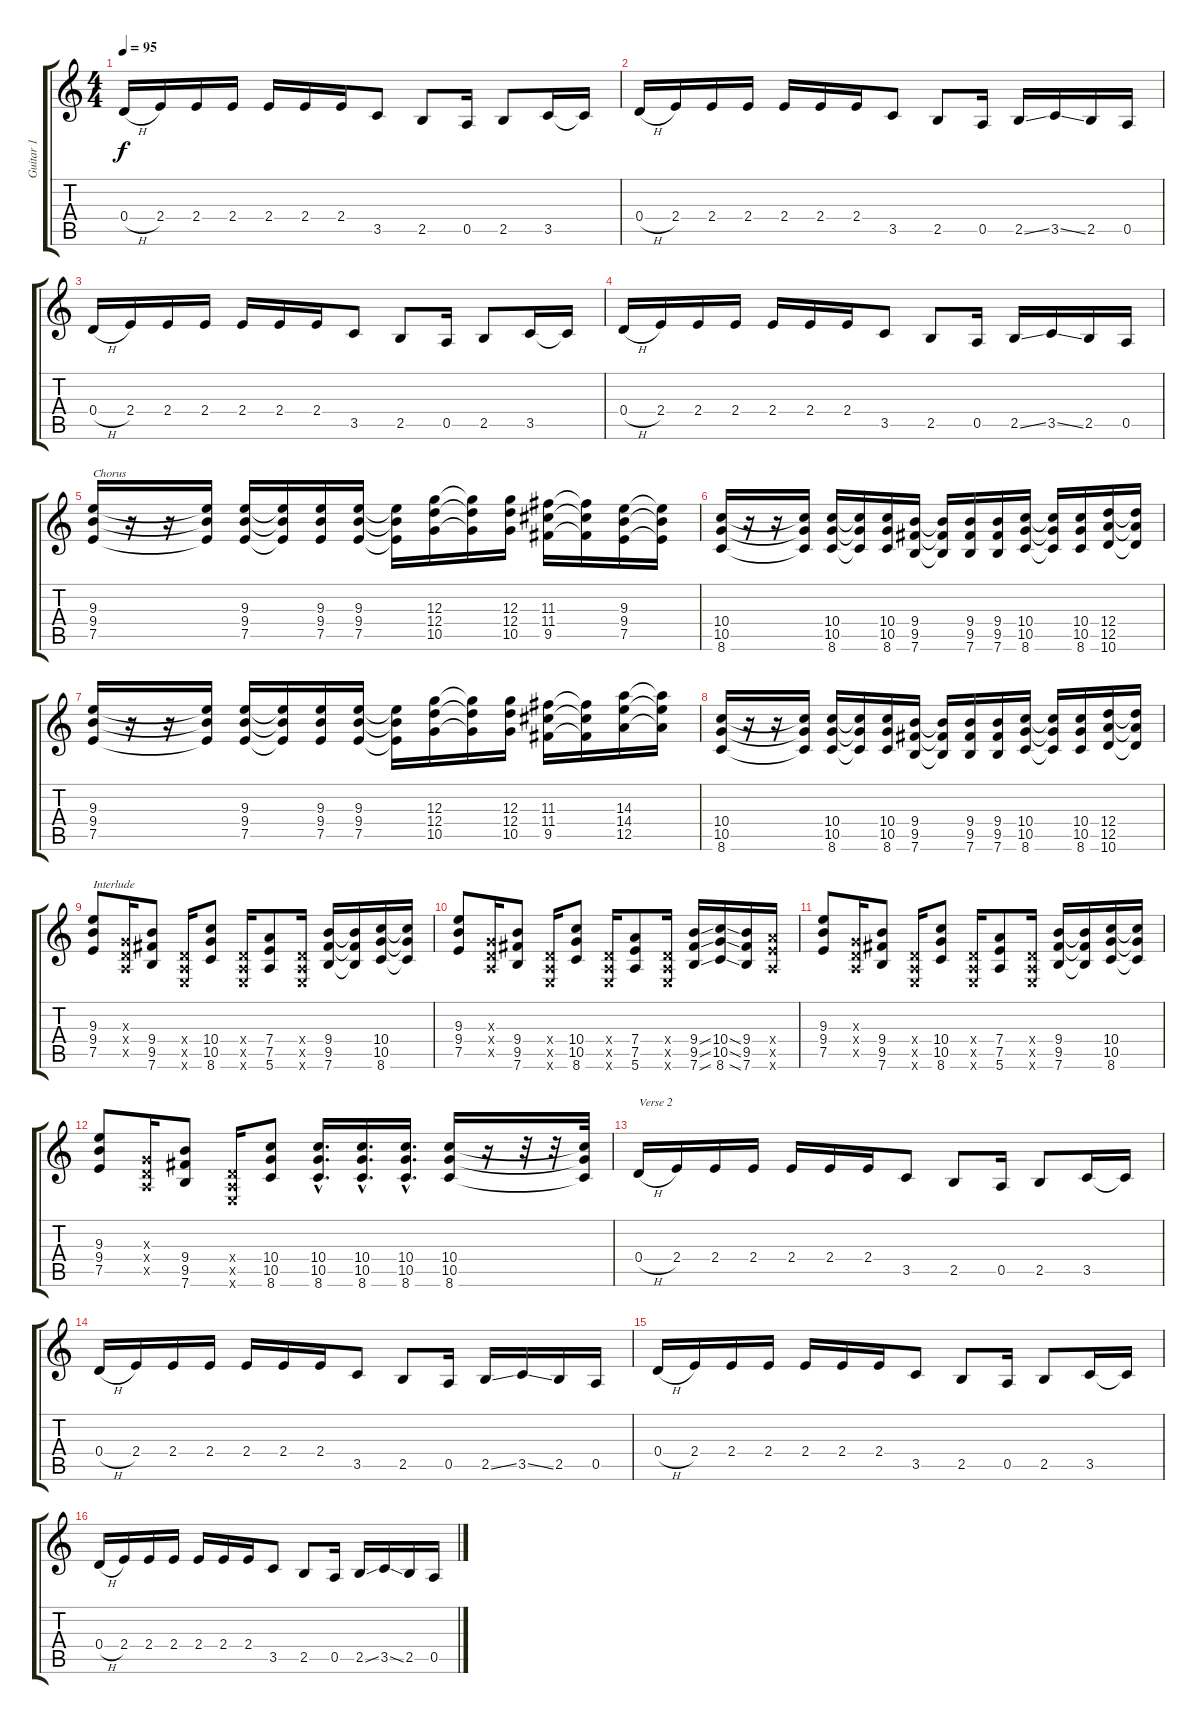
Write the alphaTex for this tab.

\track ("Guitar 1" "Guitar 1") {instrument distortionguitar}
\staff {score tabs}
\tuning (E4 B3 G3 D3 A2 E2) {hide}
\ts (4 4)
\tempo 95
\clef g2
\ks c
0.4{h}.16{dy f} 2.4.16 2.4.16 2.4.16 2.4.16 2.4.16 2.4.16 3.5.8 2.5.8 0.5.16 2.5.8 3.5.16 3.5{t}.16 |
0.4{h}.16 2.4.16 2.4.16 2.4.16 2.4.16 2.4.16 2.4.16 3.5.8 2.5.8 0.5.16 2.5{ss}.16 3.5{ss}.16 2.5.16 0.5.16 |
0.4{h}.16 2.4.16 2.4.16 2.4.16 2.4.16 2.4.16 2.4.16 3.5.8 2.5.8 0.5.16 2.5.8 3.5.16 3.5{t}.16 |
0.4{h}.16 2.4.16 2.4.16 2.4.16 2.4.16 2.4.16 2.4.16 3.5.8 2.5.8 0.5.16 2.5{ss}.16 3.5{ss}.16 2.5.16 0.5.16 |
(9.3 9.4 7.5).16{txt "Chorus"} r.16 r.16 (9.3{t} 9.4{t} 7.5{t}).16 (9.3 9.4 7.5).16 (9.3{t} 9.4{t} 7.5{t}).16 (9.3 9.4 7.5).16 (9.3 9.4 7.5).16 (9.3{t} 9.4{t} 7.5{t}).16 (12.3 12.4 10.5).16 (12.3{t} 12.4{t} 10.5{t}).16 (12.3 12.4 10.5).16 (11.3 11.4 9.5).16 (11.3{t} 11.4{t} 9.5{t}).16 (9.3 9.4 7.5).16 (9.3{t} 9.4{t} 7.5{t}).16 |
(10.4 10.5 8.6).16 r.16 r.16 (10.4{t} 10.5{t} 8.6{t}).16 (10.4 10.5 8.6).16 (10.4{t} 10.5{t} 8.6{t}).16 (10.4 10.5 8.6).16 (9.4 9.5 7.6).16 (9.4{t} 9.5{t} 7.6{t}).16 (9.4 9.5 7.6).16 (9.4 9.5 7.6).16 (10.4 10.5 8.6).16 (10.4{t} 10.5{t} 8.6{t}).16 (10.4 10.5 8.6).16 (12.4 12.5 10.6).16 (12.4{t} 12.5{t} 10.6{t}).16 |
(9.3 9.4 7.5).16 r.16 r.16 (9.3{t} 9.4{t} 7.5{t}).16 (9.3 9.4 7.5).16 (9.3{t} 9.4{t} 7.5{t}).16 (9.3 9.4 7.5).16 (9.3 9.4 7.5).16 (9.3{t} 9.4{t} 7.5{t}).16 (12.3 12.4 10.5).16 (12.3{t} 12.4{t} 10.5{t}).16 (12.3 12.4 10.5).16 (11.3 11.4 9.5).16 (11.3{t} 11.4{t} 9.5{t}).16 (14.3 14.4 12.5).16 (14.3{t} 14.4{t} 12.5{t}).16 |
(10.4 10.5 8.6).16 r.16 r.16 (10.4{t} 10.5{t} 8.6{t}).16 (10.4 10.5 8.6).16 (10.4{t} 10.5{t} 8.6{t}).16 (10.4 10.5 8.6).16 (9.4 9.5 7.6).16 (9.4{t} 9.5{t} 7.6{t}).16 (9.4 9.5 7.6).16 (9.4 9.5 7.6).16 (10.4 10.5 8.6).16 (10.4{t} 10.5{t} 8.6{t}).16 (10.4 10.5 8.6).16 (12.4 12.5 10.6).16 (12.4{t} 12.5{t} 10.6{t}).16 |
(9.3 9.4 7.5).8{txt "Interlude"} (0.3{x} 0.4{x} 0.5{x}).16 (9.4 9.5 7.6).8 (0.4{x} 0.5{x} 0.6{x}).16 (10.4 10.5 8.6).8 (0.4{x} 0.5{x} 0.6{x}).16 (7.4 7.5 5.6).8 (0.4{x} 0.5{x} 0.6{x}).16 (9.4 9.5 7.6).16 (9.4{t} 9.5{t} 7.6{t}).16 (10.4 10.5 8.6).16 (10.4{t} 10.5{t} 8.6{t}).16 |
(9.3 9.4 7.5).8 (0.3{x} 0.4{x} 0.5{x}).16 (9.4 9.5 7.6).8 (0.4{x} 0.5{x} 0.6{x}).16 (10.4 10.5 8.6).8 (0.4{x} 0.5{x} 0.6{x}).16 (7.4 7.5 5.6).8 (0.4{x} 0.5{x} 0.6{x}).16 (9.4{ss} 9.5{ss} 7.6{ss}).16 (10.4{ss} 10.5{ss} 8.6{ss}).16 (9.4 9.5 7.6).16 (7.4{x} 7.5{x} 5.6{x}).16 |
(9.3 9.4 7.5).8 (0.3{x} 0.4{x} 0.5{x}).16 (9.4 9.5 7.6).8 (0.4{x} 0.5{x} 0.6{x}).16 (10.4 10.5 8.6).8 (0.4{x} 0.5{x} 0.6{x}).16 (7.4 7.5 5.6).8 (0.4{x} 0.5{x} 0.6{x}).16 (9.4 9.5 7.6).16 (9.4{t} 9.5{t} 7.6{t}).16 (10.4 10.5 8.6).16 (10.4{t} 10.5{t} 8.6{t}).16 |
(9.3 9.4 7.5).8 (0.3{x} 0.4{x} 0.5{x}).16 (9.4 9.5 7.6).8 (0.4{x} 0.5{x} 0.6{x}).16 (10.4 10.5 8.6).8 (10.4{hac} 10.5{hac} 8.6{hac}).16{d} (10.4{hac} 10.5{hac} 8.6{hac}).16{d} (10.4{hac} 10.5{hac} 8.6{hac}).16{d} (10.4 10.5 8.6).16 r.16 r.32 r.32 (10.4{t} 10.5{t} 8.6{t}).32 |
0.4{h}.16{txt "Verse 2"} 2.4.16 2.4.16 2.4.16 2.4.16 2.4.16 2.4.16 3.5.8 2.5.8 0.5.16 2.5.8 3.5.16 3.5{t}.16 |
0.4{h}.16 2.4.16 2.4.16 2.4.16 2.4.16 2.4.16 2.4.16 3.5.8 2.5.8 0.5.16 2.5{ss}.16 3.5{ss}.16 2.5.16 0.5.16 |
0.4{h}.16 2.4.16 2.4.16 2.4.16 2.4.16 2.4.16 2.4.16 3.5.8 2.5.8 0.5.16 2.5.8 3.5.16 3.5{t}.16 |
0.4{h}.16 2.4.16 2.4.16 2.4.16 2.4.16 2.4.16 2.4.16 3.5.8 2.5.8 0.5.16 2.5{ss}.16 3.5{ss}.16 2.5.16 0.5.16
